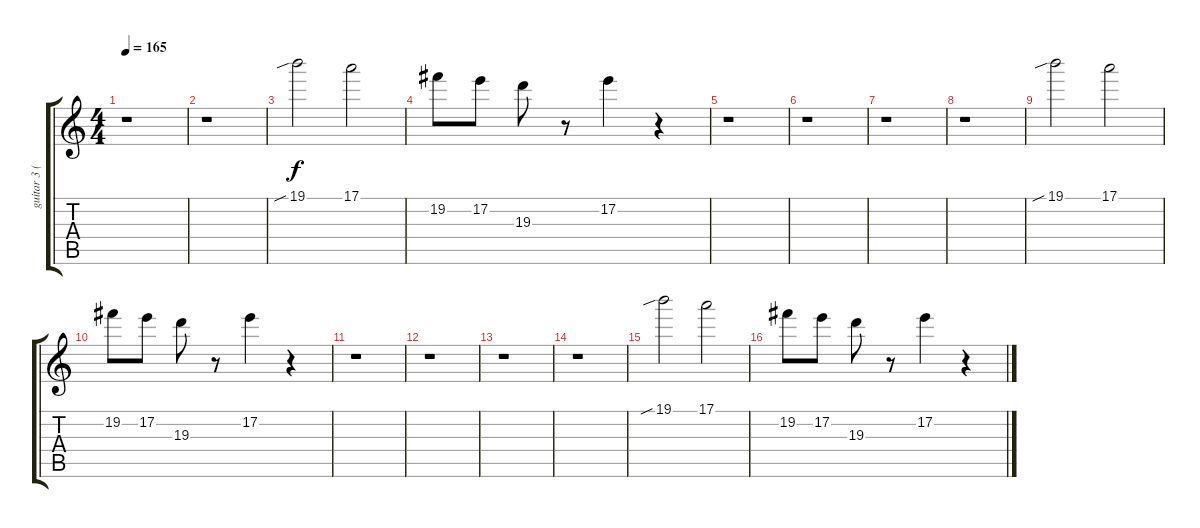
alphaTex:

\track ("guitar 3 (Blackmore)" "guitar 3 (") {instrument overdrivenguitar}
\staff {score tabs}
\tuning (E4 B3 G3 D3 A2 E2) {hide}
\ts (4 4)
\tempo 165
\clef g2
\ks c
r.1{dy f} |
r.1 |
19.1{sib}.2 17.1.2 |
19.2.8 17.2.8 19.3.8 r.8 17.2.4 r.4 |
r.1 |
r.1 |
r.1 |
r.1 |
19.1{sib}.2 17.1.2 |
19.2.8 17.2.8 19.3.8 r.8 17.2.4 r.4 |
r.1 |
r.1 |
r.1 |
r.1 |
19.1{sib}.2 17.1.2 |
19.2.8 17.2.8 19.3.8 r.8 17.2.4 r.4
